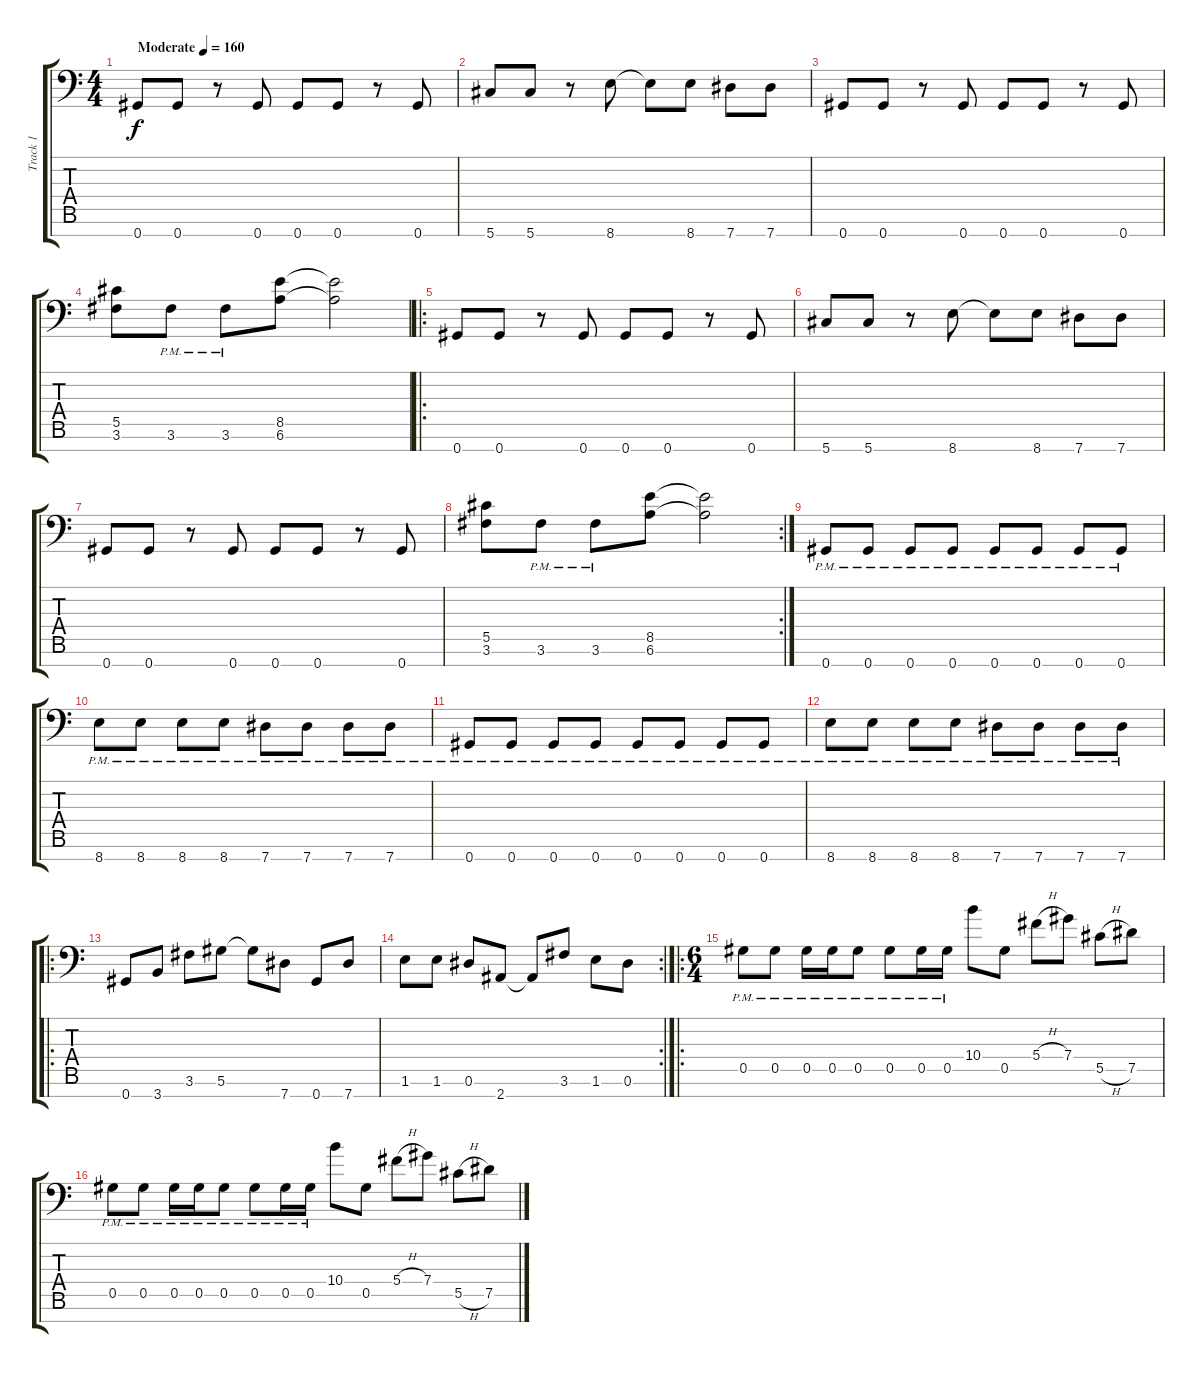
\track ("Track 1" "Track 1") {instrument distortionguitar}
\staff {score tabs}
\tuning (Eb4 Bb3 Gb3 Db3 Ab2 Eb2 Ab1) {hide}
\ts (4 4)
\tempo (160 "Moderate")
\clef f4
\ks c
0.7.8{dy f instrument distortionguitar} 0.7.8 r.8 0.7.8 0.7.8 0.7.8 r.8 0.7.8 |
5.7.8 5.7.8 r.8 8.7.8 8.7{t}.8 8.7.8 7.7.8 7.7.8 |
0.7.8 0.7.8 r.8 0.7.8 0.7.8 0.7.8 r.8 0.7.8 |
(5.5 3.6).8 3.6{pm}.8 3.6{pm}.8 (8.5 6.6).8 (8.5{t} 6.6{t}).2 |
\ro
0.7.8 0.7.8 r.8 0.7.8 0.7.8 0.7.8 r.8 0.7.8 |
5.7.8 5.7.8 r.8 8.7.8 8.7{t}.8 8.7.8 7.7.8 7.7.8 |
0.7.8 0.7.8 r.8 0.7.8 0.7.8 0.7.8 r.8 0.7.8 |
\rc 2
(5.5 3.6).8 3.6{pm}.8 3.6{pm}.8 (8.5 6.6).8 (8.5{t} 6.6{t}).2 |
0.7{pm}.8 0.7{pm}.8 0.7{pm}.8 0.7{pm}.8 0.7{pm}.8 0.7{pm}.8 0.7{pm}.8 0.7{pm}.8 |
8.7{pm}.8 8.7{pm}.8 8.7{pm}.8 8.7{pm}.8 7.7{pm}.8 7.7{pm}.8 7.7{pm}.8 7.7{pm}.8 |
0.7{pm}.8 0.7{pm}.8 0.7{pm}.8 0.7{pm}.8 0.7{pm}.8 0.7{pm}.8 0.7{pm}.8 0.7{pm}.8 |
8.7{pm}.8 8.7{pm}.8 8.7{pm}.8 8.7{pm}.8 7.7{pm}.8 7.7{pm}.8 7.7{pm}.8 7.7{pm}.8 |
\ro
0.7.8 3.7.8 3.6.8 5.6.8 5.6{t}.8 7.7.8 0.7.8 7.7.8 |
\rc 2
1.6.8 1.6.8 0.6.8 2.7.8 2.7{t}.8 3.6.8 1.6.8 0.6.8 |
\ro
\ts (6 4)
0.5{pm}.8 0.5{pm}.8 0.5{pm}.16 0.5{pm}.16 0.5{pm}.8 0.5{pm}.8 0.5{pm}.16 0.5{pm}.16 10.4.8 0.5.8 5.4{h}.8 7.4.8 5.5{h}.8 7.5.8 |
0.5{pm}.8 0.5{pm}.8 0.5{pm}.16 0.5{pm}.16 0.5{pm}.8 0.5{pm}.8 0.5{pm}.16 0.5{pm}.16 10.4.8 0.5.8 5.4{h}.8 7.4.8 5.5{h}.8 7.5.8
